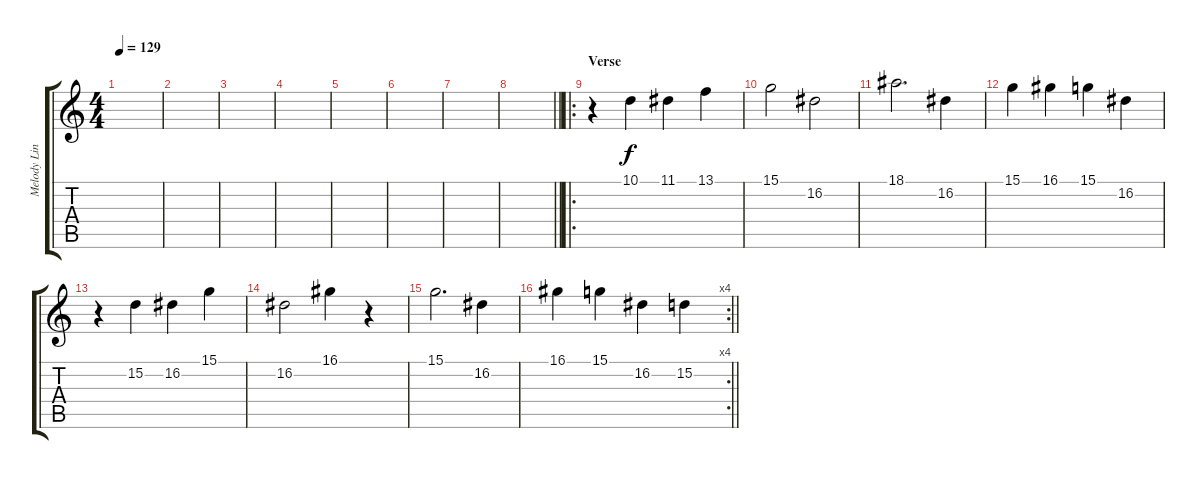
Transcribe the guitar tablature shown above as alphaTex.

\track ("Melody Line" "Melody Lin") {instrument acousticgrandpiano}
\staff {score tabs}
\tuning (E4 B3 G3 D3 A2 E2) {hide}
\ts (4 4)
\tempo 129
\clef g2
\ks c
|
|
|
|
|
|
|
\barLineRight lightlight
|
\ro
\section ("" "Verse")
r.4 10.1.4 11.1.4 13.1.4 |
15.1.2 16.2.2 |
18.1.2{d} 16.2.4 |
15.1.4 16.1.4 15.1.4 16.2.4 |
r.4 15.2.4 16.2.4 15.1.4 |
16.2.2 16.1.4 r.4 |
15.1.2{d} 16.2.4 |
\rc 4
\barLineRight lightlight
16.1.4 15.1.4 16.2.4 15.2.4
